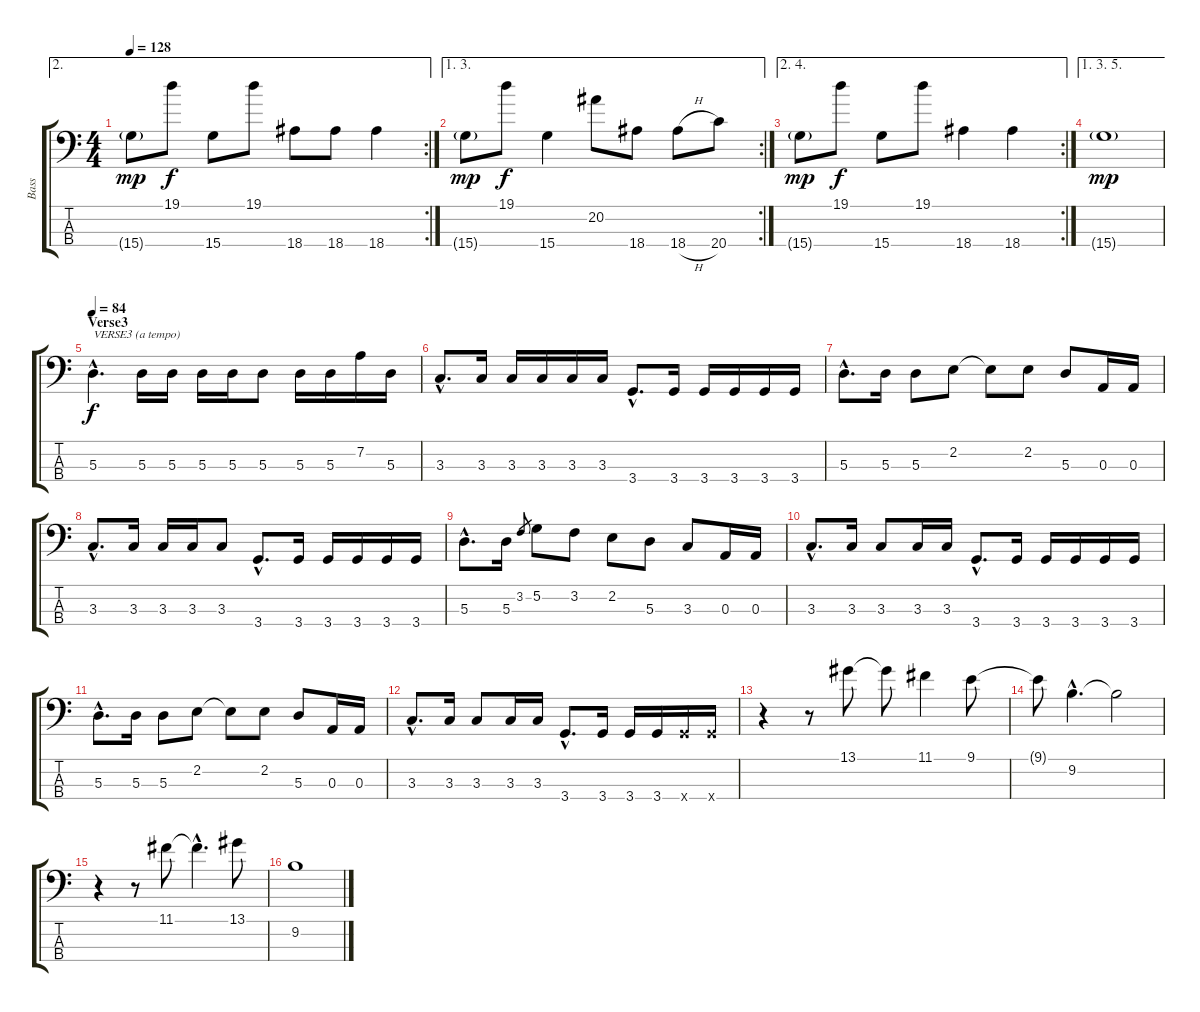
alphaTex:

\track ("Bass" "Bass") {instrument electricbassfinger}
\staff {score tabs}
\tuning (G2 D2 A1 E1) {hide}
\ae 2
\rc 2
\ts (4 4)
\tempo 128
\clef f4
\ks c
15.4{g}.8{dy mp} 19.1.8{dy f} 15.4.8 19.1.8 18.4.8 18.4.8 18.4.4 |
\ae (1 3)
\rc 2
15.4{g}.8{dy mp} 19.1.8{dy f} 15.4.4 20.2.8 18.4.8 18.4{h}.8 20.4.8 |
\ae (2 4)
\rc 2
15.4{g}.8{dy mp} 19.1.8{dy f} 15.4.8 19.1.8 18.4.4 18.4.4 |
\ae (1 3 5)
15.4{g}.1{dy mp} |
\section ("" "Verse3")
\tempo 84
5.3{hac}.4{d txt "VERSE3 (a tempo)" dy f} 5.3.16 5.3.16 5.3.16 5.3.16 5.3.8 5.3.16 5.3.16 7.2.16 5.3.16 |
3.3{hac}.8{d} 3.3.16 3.3.16 3.3.16 3.3.16 3.3.16 3.4{hac}.8{d} 3.4.16 3.4.16 3.4.16 3.4.16 3.4.16 |
5.3{hac}.8{d} 5.3.16 5.3.8 2.2.8 2.2{t}.8 2.2.8 5.3.8 0.3.16 0.3.16 |
3.3{hac}.8{d} 3.3.16 3.3.16 3.3.16 3.3.8 3.4{hac}.8{d} 3.4.16 3.4.16 3.4.16 3.4.16 3.4.16 |
5.3{hac}.8{d} 5.3.16 3.2.8{gr} 5.2.8 3.2.8 2.2.8 5.3.8 3.3.8 0.3.16 0.3.16 |
3.3{hac}.8{d} 3.3.16 3.3.8 3.3.16 3.3.16 3.4{hac}.8{d} 3.4.16 3.4.16 3.4.16 3.4.16 3.4.16 |
5.3{hac}.8{d} 5.3.16 5.3.8 2.2.8 2.2{t}.8 2.2.8 5.3.8 0.3.16 0.3.16 |
3.3{hac}.8{d} 3.3.16 3.3.8 3.3.16 3.3.16 3.4{hac}.8{d} 3.4.16 3.4.16 3.4.16 3.4{x}.16 3.4{x}.16 |
r.4 r.8 13.1.8 13.1{t}.8 11.1.4 9.1.8 |
9.1{t}.8 9.2{hac}.4{d} 9.2{t}.2 |
r.4 r.8 11.1.8 11.1{hac t}.4{d} 13.1.8 |
9.2.1
